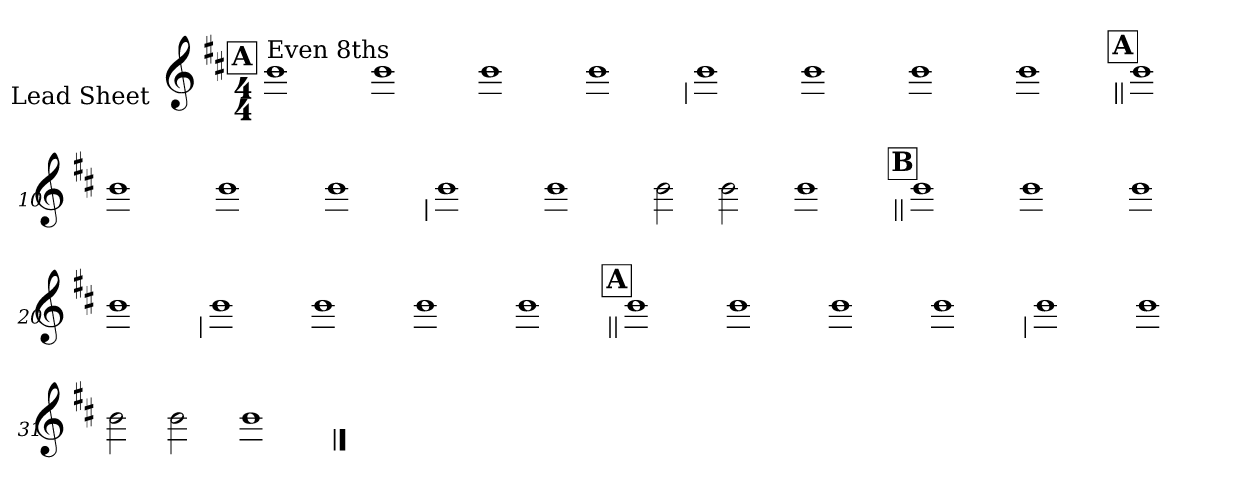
**kern
*part1
*staff1
*I"Lead Sheet
*stria0
*clefG2
*k[f#c#]
*D:
*M4/4
!!LO:REH:place=s1:a:t=A
=1||
!LO:TX:a:t=Even 8ths
1b
=2-
1b
=3-
1b
=4-
1b
!!LO:LB:g=z
=5
1b
=6-
1b
=7-
1b
=8-
1b
!!LO:LB:g=z
!!LO:REH:place=s1:a:t=A
=9||
1b
=10-
1b
=11-
1b
=12-
1b
!!LO:LB:g=z
=13
1b
=14-
1b
=15-
2b
2b
=16-
1b
!!LO:LB:g=z
!!LO:REH:place=s1:a:t=B
=17||
1b
=18-
1b
=19-
1b
=20-
1b
!!LO:LB:g=z
=21
1b
=22-
1b
=23-
1b
=24-
1b
!!LO:LB:g=z
!!LO:REH:place=s1:a:t=A
=25||
1b
=26-
1b
=27-
1b
=28-
1b
!!LO:LB:g=z
=29
1b
=30-
1b
=31-
2b
2b
=32-
1b
==
*-
